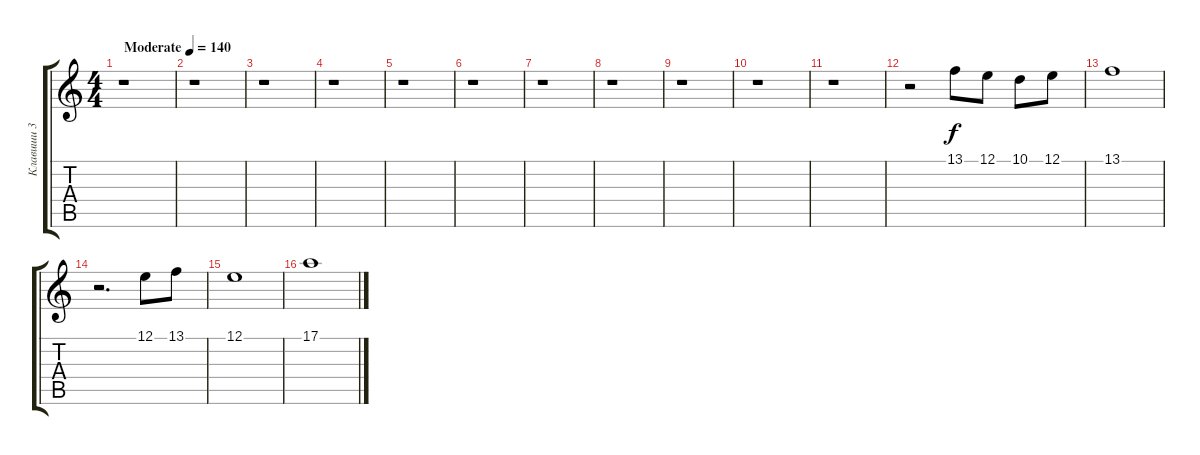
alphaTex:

\track ("Клавиши 3" "Клавиши 3") {instrument acousticgrandpiano}
\staff {score tabs}
\tuning (E4 B3 G3 D3 A2 E2) {hide}
\ts (4 4)
\tempo (140 "Moderate")
\clef g2
\ks c
r.1{dy f instrument acousticgrandpiano} |
r.1 |
r.1 |
r.1 |
r.1 |
r.1 |
r.1 |
r.1 |
r.1 |
r.1 |
r.1 |
r.2{volume 10 balance 13 instrument flute} 13.1.8 12.1.8 10.1.8 12.1.8 |
13.1.1{volume 4} |
r.2{d} 12.1.8{volume 13} 13.1.8 |
12.1.1 |
17.1.1
